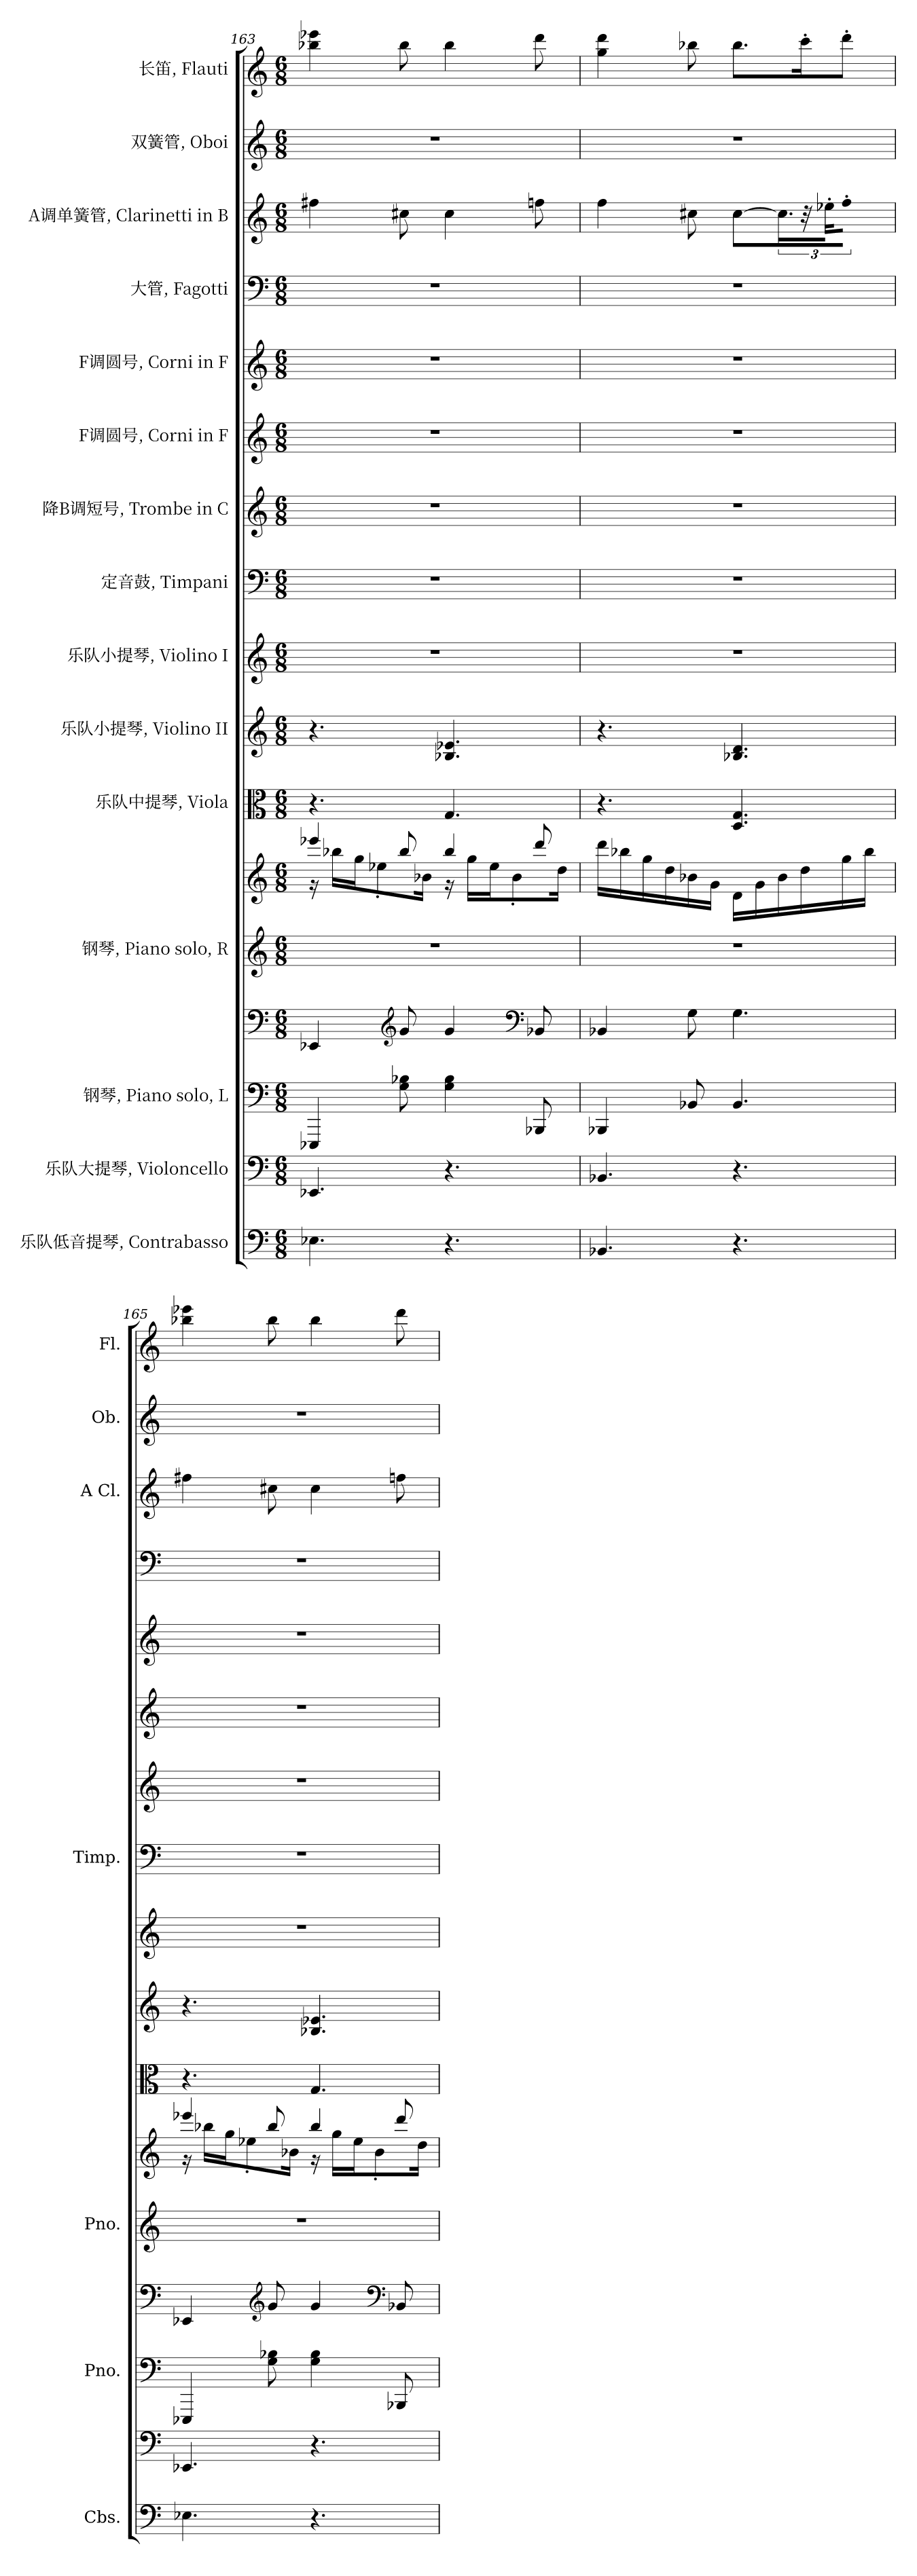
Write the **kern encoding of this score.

**kern	**kern	**kern	**kern	**kern	**kern	**kern	**kern	**kern	**kern	**kern	**kern	**kern	**kern	**kern	**kern	**kern
*part15	*part14	*part13	*part13	*part12	*part12	*part11	*part10	*part9	*part8	*part7	*part6	*part5	*part4	*part3	*part2	*part1
*staff17	*staff16	*staff15	*staff14	*staff13	*staff12	*staff11	*staff10	*staff9	*staff8	*staff7	*staff6	*staff5	*staff4	*staff3	*staff2	*staff1
*I"乐队低音提琴, Contrabasso	*I"乐队大提琴, Violoncello	*I"钢琴, Piano solo, L	*	*I"钢琴, Piano solo, R	*	*I"乐队中提琴, Viola	*I"乐队小提琴, Violino II	*I"乐队小提琴, Violino I	*I"定音鼓, Timpani	*I"降B调短号, Trombe in C	*I"F调圆号, Corni in F	*I"F调圆号, Corni in F	*I"大管, Fagotti	*I"A调单簧管, Clarinetti in B	*I"双簧管, Oboi	*I"长笛, Flauti
*I'Cbs.	*	*I'Pno.	*	*I'Pno.	*	*	*	*	*I'Timp.	*	*	*	*	*I'A Cl.	*I'Ob.	*I'Fl.
!!LO:PB:g=z
*clefF4	*clefF4	*clefF4	*clefF4	*clefG2	*clefG2	*clefC3	*clefG2	*clefG2	*clefF4	*clefG2	*clefG2	*clefG2	*clefF4	*clefG2	*clefG2	*clefG2
*ITrd7c12	*	*	*	*	*	*	*	*	*	*ITrd1c2	*ITrd4c7	*ITrd4c7	*	*ITrd2c3	*	*
*k[]	*k[]	*k[]	*k[]	*k[]	*k[]	*k[]	*k[]	*k[]	*k[]	*k[b-e-]	*k[b-]	*k[b-]	*k[]	*k[f#c#g#]	*k[]	*k[]
*M6/8	*M6/8	*M6/8	*M6/8	*M6/8	*M6/8	*M6/8	*M6/8	*M6/8	*M6/8	*M6/8	*M6/8	*M6/8	*M6/8	*M6/8	*M6/8	*M6/8
*MM125	*MM125	*MM125	*MM125	*MM125	*MM125	*MM125	*MM125	*MM125	*MM125	*MM125	*MM125	*MM125	*MM125	*MM125	*MM125	*MM125
=163	=163	=163	=163	=163	=163	=163	=163	=163	=163	=163	=163	=163	=163	=163	=163	=163
*	*	*	*	*	*^	*	*	*	*	*	*	*	*	*	*	*
4.EE-X\	4.EE-X/	4EEE-X/	4EE-X/	2.r	4eee-X/	16r	4.r	4.r	2.r	2.r	2.r	2.r	2.r	2.r	4dd#X\	2.r	4bb-X\ 4eee-X\
.	.	.	.	.	.	16bb-X\LL	.	.	.	.	.	.	.	.	.	.	.
.	.	.	.	.	.	16gg\J	.	.	.	.	.	.	.	.	.	.	.
.	.	.	.	.	.	8ee-X'\	.	.	.	.	.	.	.	.	.	.	.
*	*	*	*clefG2	*	*	*	*	*	*	*	*	*	*	*	*	*	*
.	.	8G\ 8B-X\	8g/	.	8bb-/	.	.	.	.	.	.	.	.	.	8a#X\	.	8bb-\
.	.	.	.	.	.	16b-X\Jk	.	.	.	.	.	.	.	.	.	.	.
*	*	*	*	*	*	*	*	*	*	*	*	*	*	*	*	*	*MM142
4.r	4.r	4G\ 4B-\	4g/	.	4bb-/	16r	4.G/	4.B-X/ 4.e-X/	.	.	.	.	.	.	4a#\	.	4bb-\
.	.	.	.	.	.	16gg\LL	.	.	.	.	.	.	.	.	.	.	.
.	.	.	.	.	.	16ee-\J	.	.	.	.	.	.	.	.	.	.	.
.	.	.	.	.	.	8b-'\	.	.	.	.	.	.	.	.	.	.	.
*	*	*	*clefF4	*	*	*	*	*	*	*	*	*	*	*	*	*	*
.	.	8BBB-X/	8BB-X/	.	8ddd/	.	.	.	.	.	.	.	.	.	8ddn\	.	8ddd\
.	.	.	.	.	.	16dd\Jk	.	.	.	.	.	.	.	.	.	.	.
*	*	*	*	*	*v	*v	*	*	*	*	*	*	*	*	*	*	*
=164	=164	=164	=164	=164	=164	=164	=164	=164	=164	=164	=164	=164	=164	=164	=164	=164
*	*	*	*	*	*	*	*	*	*	*	*	*	*	*	*	*MM142
4.BBB-X/	4.BB-X/	4BBB-X/	4BB-X/	2.r	16ddd\LL	4.r	4.r	2.r	2.r	2.r	2.r	2.r	2.r	4dd\	2.r	4gg\ 4ddd\
.	.	.	.	.	16bb-X\	.	.	.	.	.	.	.	.	.	.	.
.	.	.	.	.	16gg\	.	.	.	.	.	.	.	.	.	.	.
.	.	.	.	.	16dd\	.	.	.	.	.	.	.	.	.	.	.
.	.	8BB-X/	8G\	.	16b-X\	.	.	.	.	.	.	.	.	8a#X\	.	8bb-X\
.	.	.	.	.	16g\JJ	.	.	.	.	.	.	.	.	.	.	.
*	*	*	*	*	*	*	*	*	*	*	*	*	*	*	*	*MM146
4.r	4.r	4.BB-/	4.G\	.	16d\LL	4.D/ 4.G/	4.B-X/ 4.d/	.	.	.	.	.	.	[8a#\L	.	8.bb-\L
.	.	.	.	.	16g\	.	.	.	.	.	.	.	.	.	.	.
.	.	.	.	.	16b-\	.	.	.	.	.	.	.	.	24.a#\Jk]	.	.
.	.	.	.	.	16dd\	.	.	.	.	.	.	.	.	48r	.	16ccc'\K
.	.	.	.	.	.	.	.	.	.	.	.	.	.	24ccn'\KL	.	.
.	.	.	.	.	16gg\	.	.	.	.	.	.	.	.	8dd'\J	.	8ddd'\J
.	.	.	.	.	16bb-\JJ	.	.	.	.	.	.	.	.	.	.	.
!!LO:PB:g=z
=165	=165	=165	=165	=165	=165	=165	=165	=165	=165	=165	=165	=165	=165	=165	=165	=165
*	*	*	*	*	*	*	*	*	*	*	*	*	*	*	*	*MM142
*	*	*	*	*	*^	*	*	*	*	*	*	*	*	*	*	*
4.EE-X\	4.EE-X/	4EEE-X/	4EE-X/	2.r	4eee-X/	16r	4.r	4.r	2.r	2.r	2.r	2.r	2.r	2.r	4dd#X\	2.r	4bb-X\ 4eee-X\
.	.	.	.	.	.	16bb-X\LL	.	.	.	.	.	.	.	.	.	.	.
.	.	.	.	.	.	16gg\J	.	.	.	.	.	.	.	.	.	.	.
.	.	.	.	.	.	8ee-X'\	.	.	.	.	.	.	.	.	.	.	.
*	*	*	*clefG2	*	*	*	*	*	*	*	*	*	*	*	*	*	*
.	.	8G\ 8B-X\	8g/	.	8bb-/	.	.	.	.	.	.	.	.	.	8a#X\	.	8bb-\
.	.	.	.	.	.	16b-X\Jk	.	.	.	.	.	.	.	.	.	.	.
*	*	*	*	*	*	*	*	*	*	*	*	*	*	*	*	*	*MM146
4.r	4.r	4G\ 4B-\	4g/	.	4bb-/	16r	4.G/	4.B-X/ 4.e-X/	.	.	.	.	.	.	4a#\	.	4bb-\
.	.	.	.	.	.	16gg\LL	.	.	.	.	.	.	.	.	.	.	.
.	.	.	.	.	.	16ee-\J	.	.	.	.	.	.	.	.	.	.	.
.	.	.	.	.	.	8b-'\	.	.	.	.	.	.	.	.	.	.	.
*	*	*	*clefF4	*	*	*	*	*	*	*	*	*	*	*	*	*	*
.	.	8BBB-X/	8BB-X/	.	8ddd/	.	.	.	.	.	.	.	.	.	8ddn\	.	8ddd\
.	.	.	.	.	.	16dd\Jk	.	.	.	.	.	.	.	.	.	.	.
*	*	*	*	*	*v	*v	*	*	*	*	*	*	*	*	*	*	*
=	=	=	=	=	=	=	=	=	=	=	=	=	=	=	=	=
*-	*-	*-	*-	*-	*-	*-	*-	*-	*-	*-	*-	*-	*-	*-	*-	*-
